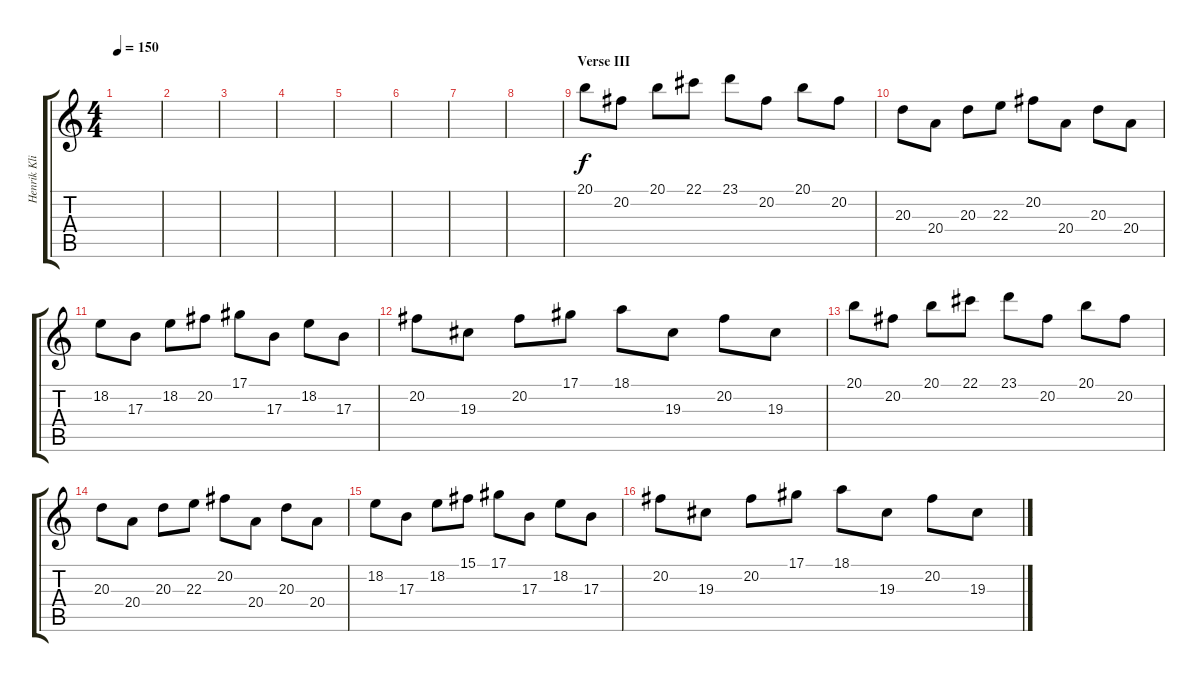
\track ("Henrik Klingenberg - Piano" "Henrik Kli") {instrument brightacousticpiano}
\staff {score tabs}
\tuning (Eb4 Bb3 Gb3 Db3 Ab2 Eb2) {hide}
\ts (4 4)
\tempo 150
\clef g2
\ks c
|
|
|
|
|
|
|
|
\section ("" "Verse III")
20.1.8{volume 13 instrument brightacousticpiano} 20.2.8 20.1.8 22.1.8 23.1.8 20.2.8 20.1.8 20.2.8 |
20.3.8 20.4.8 20.3.8 22.3.8 20.2.8 20.4.8 20.3.8 20.4.8 |
18.2.8 17.3.8 18.2.8 20.2.8 17.1.8 17.3.8 18.2.8 17.3.8 |
20.2.8 19.3.8 20.2.8 17.1.8 18.1.8 19.3.8 20.2.8 19.3.8 |
20.1.8 20.2.8 20.1.8 22.1.8 23.1.8 20.2.8 20.1.8 20.2.8 |
20.3.8 20.4.8 20.3.8 22.3.8 20.2.8 20.4.8 20.3.8 20.4.8 |
18.2.8 17.3.8 18.2.8 15.1.8 17.1.8 17.3.8 18.2.8 17.3.8 |
20.2.8 19.3.8 20.2.8 17.1.8 18.1.8 19.3.8 20.2.8 19.3.8
